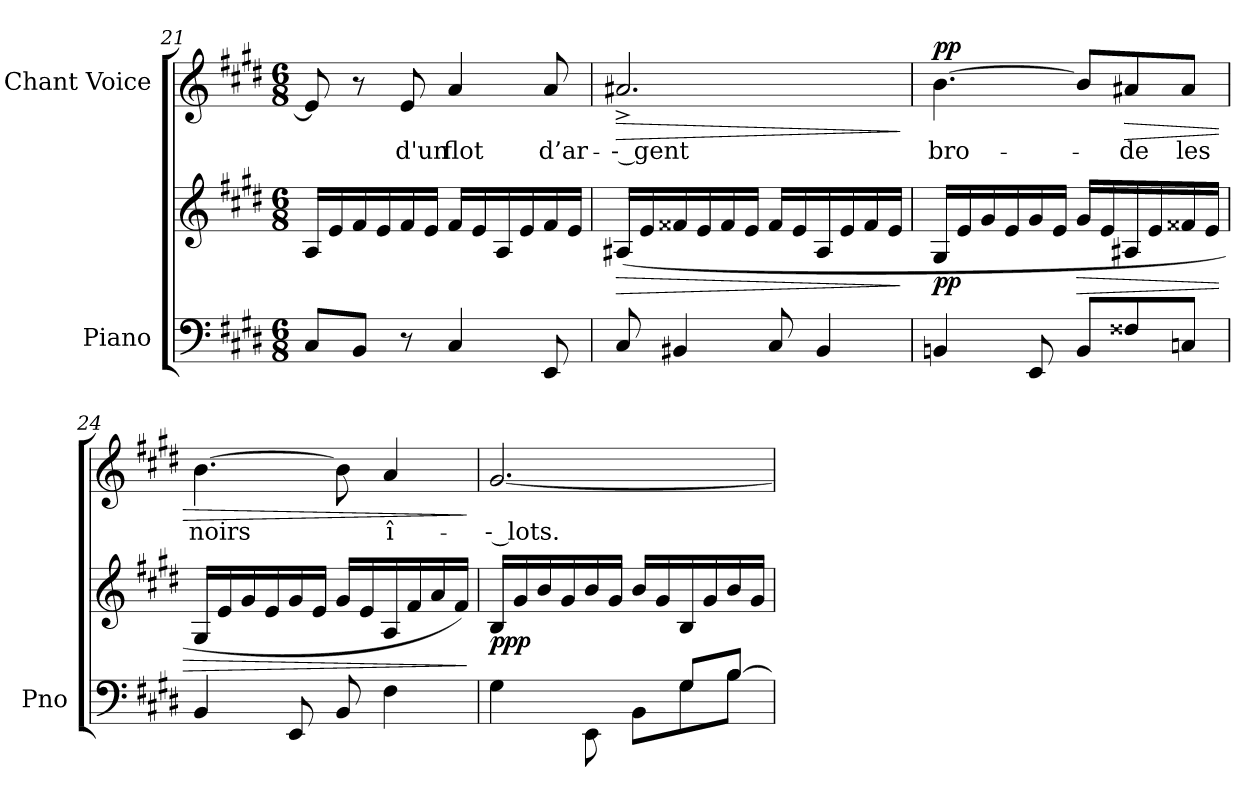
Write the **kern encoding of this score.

**kern	**kern	**dynam	**kern	**text	**dynam
*part2	*part2	*part2	*part1	*part1	*part1
*staff3	*staff2	*staff2/3	*staff1	*staff1	*staff1
*I"Piano	*	*	*I"Chant Voice	*	*
*I'Pno	*	*	*	*	*
!!LO:PB:g=z
*clefF4	*clefG2	*	*clefG2	*	*
*k[f#c#g#d#]	*k[f#c#g#d#]	*	*k[f#c#g#d#]	*	*
*M6/8	*M6/8	*	*M6/8	*	*
=21	=21	=21	=21	=21	=21
8C#/L	16A/LL	.	8e/]	.	.
.	16e/	.	.	.	.
8BB/J	16f#/	.	8r	.	.
.	16e/	.	.	.	.
!	!	!	!	!LO:LY:b	!
8r	16f#/	.	8e/	d'un	.
.	16e/JJ	.	.	.	.
!	!	!	!	!LO:LY:b	!
4C#/	16f#/LL	.	4a/	flot	.
.	16e/	.	.	.	.
.	16A/	.	.	.	.
.	16e/	.	.	.	.
!	!	!	!	!LO:LY:b	!
8EE/	16f#/	.	8a/	d’ar-	.
.	16e/JJ	.	.	.	.
!!LO:LB:g=z
=22	=22	=22	=22	=22	=22
!	!	!LO:HP:b	!	!LO:LY:b	!LO:HP:b
8C#/	(16A#X/LL	>	2.a#X^>/	-- gent	>
.	16e/	.	.	.	.
4BB#X/	16f##X/	.	.	.	.
.	16e/	.	.	.	.
.	16f##/	.	.	.	.
.	16e/JJ	.	.	.	.
8C#/	16f##/LL	.	.	.	.
.	16e/	.	.	.	.
4BB#/	16A#/	.	.	.	.
.	16e/	.	.	.	.
.	16f##/	.	.	.	.
.	16e/JJ	.	.	.	.
.	.	]	.	.	]
=23	=23	=23	=23	=23	=23
!	!	!LO:DY:b	!	!LO:LY:b	!LO:DY:a
4BBn/	16G#/LL	pp	[4.b\	bro-	pp
.	16e/	.	.	.	.
.	16g#/	.	.	.	.
.	16e/	.	.	.	.
8EE/	16g#/	.	.	.	.
.	16e/JJ	.	.	.	.
!	!	!LO:HP:b	!	!	!
8BB/L	16g#/LL	>	8b/L]	.	.
.	16e/	.	.	.	.
!	!	!	!	!LO:LY:b	!LO:HP:b
8F##X/	16A#X/	.	8a#X/	-de	>
.	16e/	.	.	.	.
!	!	!	!	!LO:LY:b	!
8Cn/J	16f##X/	.	8a#/J	les	.
.	16e/JJ	.	.	.	.
!!LO:LB:g=z
=24	=24	=24	=24	=24	=24
!	!	!	!	!LO:LY:b	!
4BB/	16G#/LL	.	[4.b\	noirs	.
.	16e/	.	.	.	.
.	16g#/	.	.	.	.
.	16e/	.	.	.	.
8EE/	16g#/	.	.	.	.
.	16e/JJ	.	.	.	.
8BB/	16g#/LL	.	8b\]	.	.
.	16e/	.	.	.	.
!	!	!	!	!LO:LY:b	!
4F#\	16A/	.	4a/	î-	.
.	16f#/	.	.	.	.
.	16a/	.	.	.	.
.	16f#/JJ)	.	.	.	.
.	.	]	.	.	]
!!LO:PB:g=z
=25	=25	=25	=25	=25	=25
*^	*	*	*	*	*
!	!	!	!LO:DY:b	!	!LO:LY:b	!
4G#\	2ryy	16B/LL	ppp	[2.g#/	-- lots.	.
.	.	16g#/	.	.	.	.
.	.	16b/	.	.	.	.
.	.	16g#/	.	.	.	.
8EE\	.	16b/	.	.	.	.
.	.	16g#/JJ	.	.	.	.
8BB\L	.	16b/LL	.	.	.	.
.	.	16g#/	.	.	.	.
8G#\	8G#/L	16B/	.	.	.	.
.	.	16g#/	.	.	.	.
[>8B\J	8B/J	16b/	.	.	.	.
.	.	16g#/JJ	.	.	.	.
*v	*v	*	*	*	*	*
=	=	=	=	=	=
*-	*-	*-	*-	*-	*-
